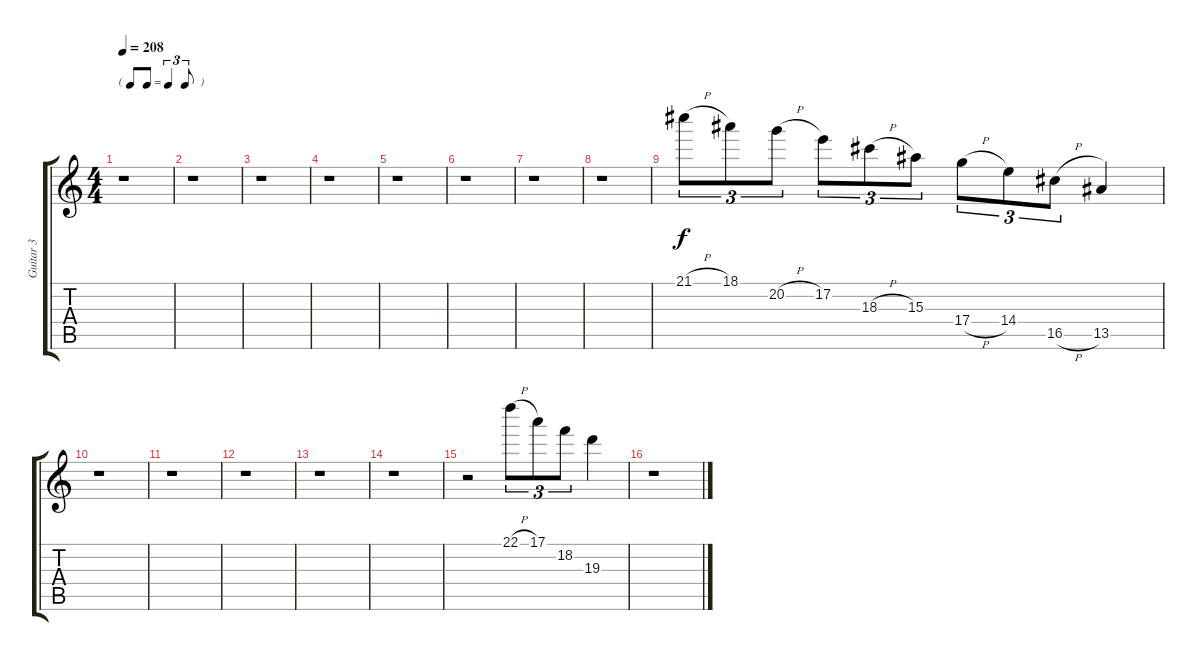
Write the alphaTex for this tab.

\track ("Guitar 3" "Guitar 3") {instrument distortionguitar}
\staff {score tabs}
\tuning (E4 B3 G3 D3 A2 E2) {hide}
\ts (4 4)
\tf triplet8th
\tempo 208
\clef g2
\ks c
r.1{dy f} |
r.1 |
r.1 |
r.1 |
r.1 |
r.1 |
r.1 |
r.1 |
21.1{h}.8{tu (3 2)} 18.1.8{tu (3 2)} 20.2{h}.8{tu (3 2)} 17.2.8{tu (3 2)} 18.3{h}.8{tu (3 2)} 15.3.8{tu (3 2)} 17.4{h}.8{tu (3 2)} 14.4.8{tu (3 2)} 16.5{h}.8{tu (3 2)} 13.5.4 |
r.1 |
r.1 |
r.1 |
r.1 |
r.1 |
r.2 22.1{h}.8{tu (3 2)} 17.1.8{tu (3 2)} 18.2.8{tu (3 2)} 19.3.4 |
r.1
